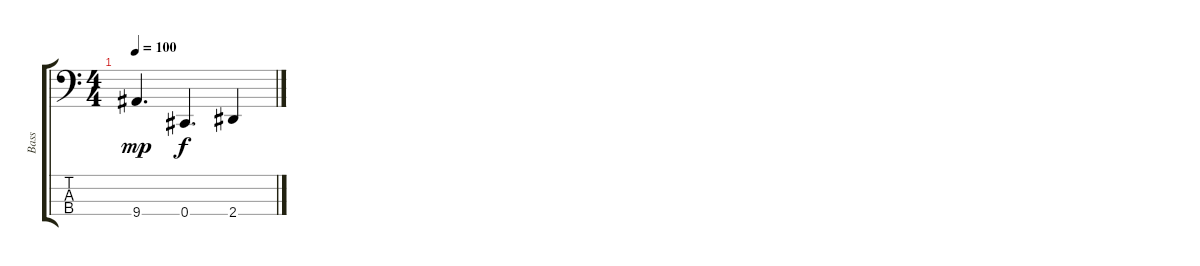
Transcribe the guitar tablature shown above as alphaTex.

\track ("Bass" "Bass") {instrument electricbassfinger}
\staff {score tabs}
\tuning (Gb2 Db2 Ab1 Db1) {hide}
\ts (4 4)
\tempo 100
\clef f4
\ks c
9.4.4{d dy mp} 0.4.4{d dy f} 2.4.4
